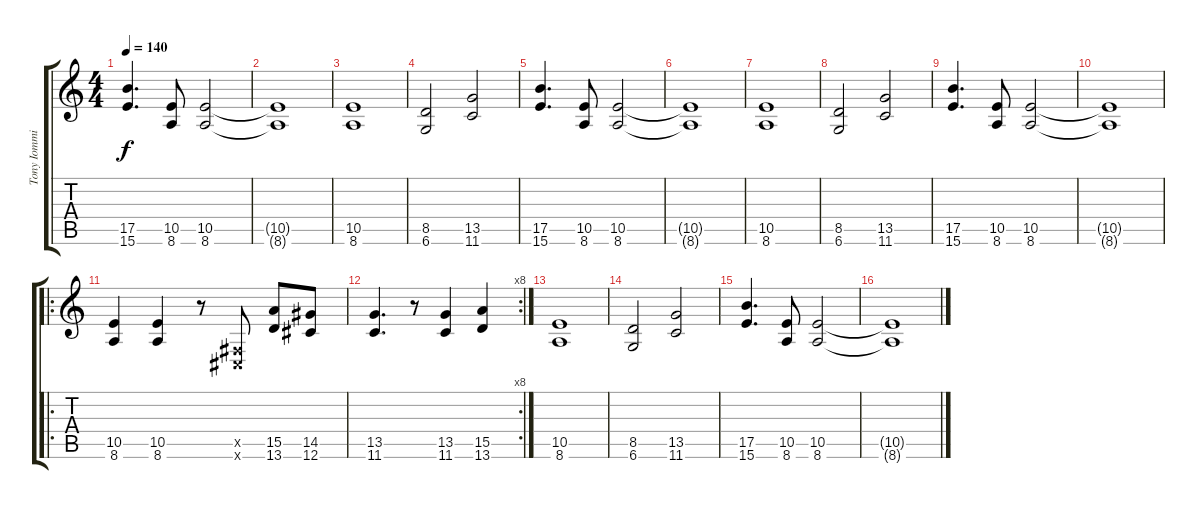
\track ("Tony Iommi" "Tony Iommi") {instrument distortionguitar}
\staff {score tabs}
\tuning (Db4 Ab3 E3 B2 Gb2 Db2) {hide}
\ts (4 4)
\tempo 140
\clef g2
\ks c
(17.5 15.6).4{d dy f} (10.5 8.6).8 (10.5 8.6).2 |
(10.5{t} 8.6{t}).1 |
(10.5 8.6).1 |
(8.5 6.6).2 (13.5 11.6).2 |
(17.5 15.6).4{d} (10.5 8.6).8 (10.5 8.6).2 |
(10.5{t} 8.6{t}).1 |
(10.5 8.6).1 |
(8.5 6.6).2 (13.5 11.6).2 |
(17.5 15.6).4{d} (10.5 8.6).8 (10.5 8.6).2 |
(10.5{t} 8.6{t}).1 |
\ro
(10.5 8.6).4 (10.5 8.6).4 r.8 (0.5{x} 0.6{x}).8 (15.5 13.6).8 (14.5 12.6).8 |
\rc 8
(13.5 11.6).4{d} r.8 (13.5 11.6).4 (15.5 13.6).4 |
(10.5 8.6).1 |
(8.5 6.6).2 (13.5 11.6).2 |
(17.5 15.6).4{d} (10.5 8.6).8 (10.5 8.6).2 |
(10.5{t} 8.6{t}).1
